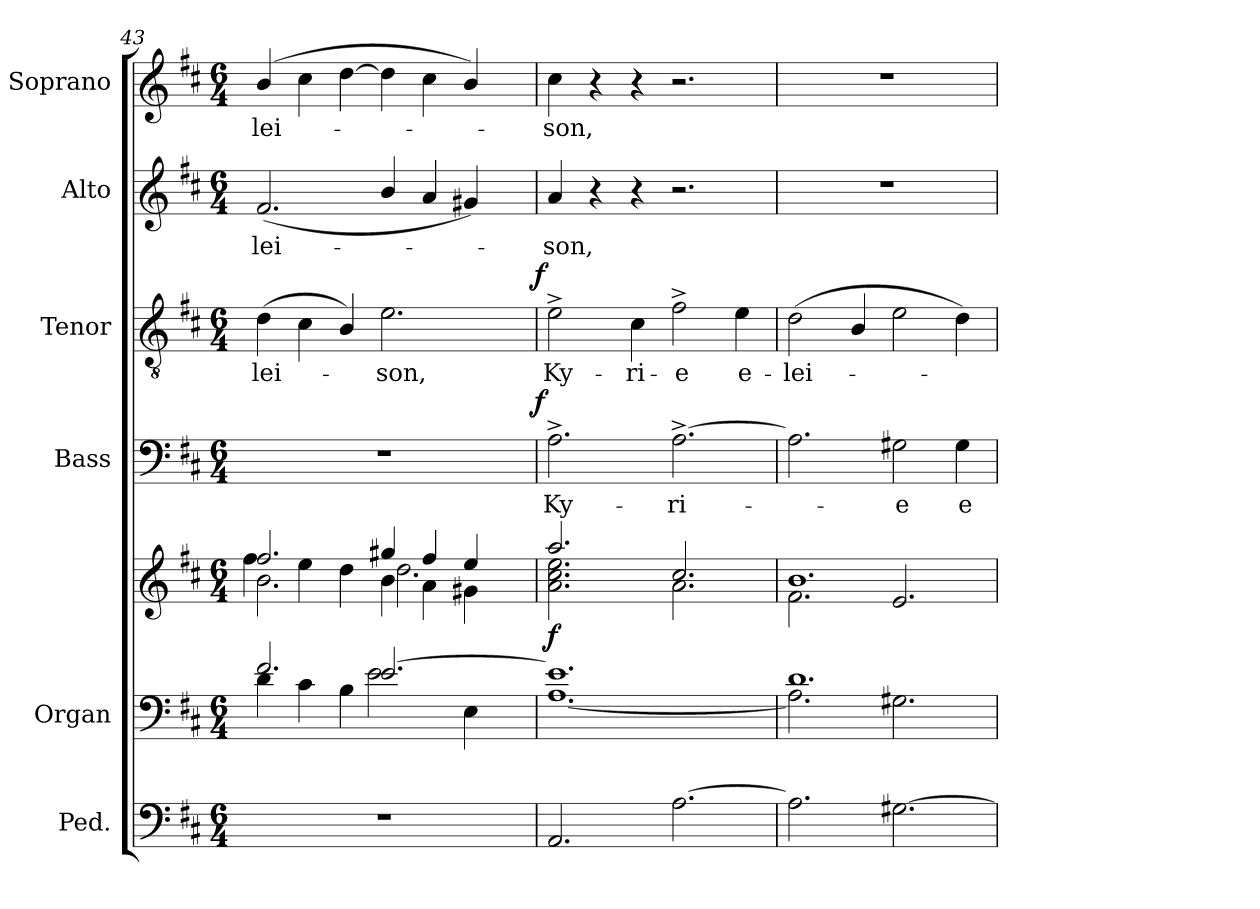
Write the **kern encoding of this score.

**kern	**kern	**kern	**dynam	**kern	**text	**dynam	**kern	**text	**dynam	**kern	**text	**kern	**text
*part6	*part5	*part5	*part5	*part4	*part4	*part4	*part3	*part3	*part3	*part2	*part2	*part1	*part1
*staff7	*staff6	*staff5	*staff5/6	*staff4	*staff4	*staff4	*staff3	*staff3	*staff3	*staff2	*staff2	*staff1	*staff1
*I"Ped.	*I"Organ	*	*	*I"Bass	*	*	*I"Tenor	*	*	*I"Alto	*	*I"Soprano	*
*	*I'Org.	*	*	*I'B.	*	*	*I'T.	*	*	*I'A.	*	*I'S.	*
*clefF4	*clefF4	*clefG2	*	*clefF4	*	*	*clefGv2	*	*	*clefG2	*	*clefG2	*
*	*	*	*	*	*	*	*ITrd7c12	*	*	*	*	*	*
*k[f#c#]	*k[f#c#]	*k[f#c#]	*	*k[f#c#]	*	*	*k[f#c#]	*	*	*k[f#c#]	*	*k[f#c#]	*
*D:	*D:	*D:	*	*D:	*	*	*D:	*	*	*D:	*	*D:	*
*M6/4	*M6/4	*M6/4	*	*M6/4	*	*	*M6/4	*	*	*M6/4	*	*M6/4	*
=43	=43	=43	=43	=43	=43	=43	=43	=43	=43	=43	=43	=43	=43
!LO:N:vis=1	!	!	!	!LO:N:vis=1	!	!	!	!	!	!	!	!	!
*	*^	*^	*	*	*	*	*	*	*	*	*	*	*
*	*	*	*	*^	*	*	*	*	*	*	*	*	*	*	*
!	!	!	!	!	!	!	!	!	!	!	!LO:LY:b:color=#000000	!	!	!	!	!
!	!	!	!	!	!	!	!	!	!	!	!	!	!	!LO:LY:b:color=#000000	!	!
!	!	!	!	!	!	!	!	!	!	!	!	!	!	!	!	!LO:LY:b:color=#000000
*	*	*	*	*	*	*	*^	*	*	*^	*	*	*	*	*	*
1.r	2.f#i/	4di\	2.ff#i/	4ff#i\	2.bi\	.	1.r	1ryy	.	.	(4Di\	1ryy	-lei-	.	(2.f#i/	-lei-	(4bi/	-lei-
.	.	4c#i\	.	4eei\	.	.	.	.	.	.	4C#i\	.	.	.	.	.	4cc#i\	.
.	.	4Bi\	.	4ddi\	.	.	.	.	.	.	4BBi/)	.	.	.	.	.	[4ddi\	.
!	!	!	!	!	!	!	!	!	!	!	!	!	!LO:LY:b:color=#000000	!	!	!	!	!
.	[2.ei/	2ei\	4gg#Xi/	4bi\	2.ddi\	.	.	.	.	.	2.Ei\	.	-son,	.	4bi/	.	4ddi\]	.
.	.	.	4ff#i/	4ai\	.	.	.	4ryy	.	.	.	4ryy	.	.	4ai/	.	4cc#i\	.
.	.	4Ei\	4eei/	4g#Xi\	.	.	.	8ryy	.	.	.	8ryy	.	.	4g#Xi/)	.	4bi/)	.
.	.	.	.	.	.	.	.	16ryy	.	.	.	16ryy	.	.	.	.	.	.
.	.	.	.	.	.	.	.	32ryy	.	.	.	32ryy	.	.	.	.	.	.
.	.	.	.	.	.	.	.	64ryy	.	.	.	64ryy	.	.	.	.	.	.
.	.	.	.	.	.	.	.	128...ryy	.	.	.	128...ryy	.	.	.	.	.	.
.	.	.	.	.	.	.	.	1024ryy	.	f	.	1024ryy	.	f	.	.	.	.
*	*	*	*	*v	*v	*	*	*	*	*	*v	*v	*	*	*	*	*	*
*	*	*	*	*	*	*v	*v	*	*	*	*	*	*	*	*	*
=44	=44	=44	=44	=44	=44	=44	=44	=44	=44	=44	=44	=44	=44	=44	=44
*	*	*	*	*^	*	*^	*	*	*^	*	*	*	*	*	*
!	!	!	!	!	!	!	!	!	!LO:LY:b:color=#000000	!	!	!	!	!	!	!	!	!
*	*	*	*	*v	*v	*	*	*	*	*	*v	*v	*	*	*	*	*	*
*	*	*	*	*	*	*v	*v	*	*	*	*	*	*	*	*	*
*	*	*	*	*^	*	*^	*	*	*^	*	*	*	*	*	*
!	!	!	!	!	!	!	!	!	!	!	!	!	!LO:LY:b:color=#000000	!	!	!	!	!
*	*	*	*	*v	*v	*	*	*	*	*	*v	*v	*	*	*	*	*	*
*	*	*	*	*	*	*v	*v	*	*	*	*	*	*	*	*	*
*	*	*	*	*^	*	*^	*	*	*^	*	*	*	*	*	*
!	!	!	!	!	!	!	!	!	!	!	!	!	!	!	!	!LO:LY:b:color=#000000	!	!
*	*	*	*	*v	*v	*	*	*	*	*	*v	*v	*	*	*	*	*	*
*	*	*	*	*	*	*v	*v	*	*	*	*	*	*	*	*	*
*	*	*	*	*^	*	*^	*	*	*^	*	*	*	*	*	*
!	!	!	!	!	!	!	!	!	!	!	!	!	!	!	!	!	!	!LO:LY:b:color=#000000
*	*	*	*	*v	*v	*	*	*	*	*	*v	*v	*	*	*	*	*	*
*	*	*	*	*	*	*v	*v	*	*	*	*	*	*	*	*	*
2.AAi/	1.ei]	[1.Ai	2.aai/	2.ai\ 2.cc#i 2.eei	f	2.A^i\	Ky-	.	2E^i\	Ky-	.	4ai/	-son,	4cc#i\	-son,
.	.	.	.	.	.	.	.	.	.	.	.	4r	.	4r	.
!	!	!	!	!	!	!	!	!	!	!LO:LY:b:color=#000000	!	!	!	!	!
.	.	.	.	.	.	.	.	.	4C#i\	-ri-	.	4r	.	4r	.
!	!	!	!	!	!	!	!LO:LY:b:color=#000000	!	!	!	!	!	!	!	!
!	!	!	!	!	!	!	!	!	!	!LO:LY:b:color=#000000	!	!	!	!	!
[2.Ai\	.	.	2.cc#i/	2.ai\	.	[2.A^i\	-ri-	.	2F#^i\	-e	.	2.r	.	2.r	.
!	!	!	!	!	!	!	!	!	!	!LO:LY:b:color=#000000	!	!	!	!	!
.	.	.	.	.	.	.	.	.	4Ei\	e-	.	.	.	.	.
=45	=45	=45	=45	=45	=45	=45	=45	=45	=45	=45	=45	=45	=45	=45	=45
!	!	!	!	!	!	!	!	!	!	!LO:LY:b:color=#000000	!	!LO:N:vis=1	!	!LO:N:vis=1	!
2.Ai\]	1.di	2.Ai\]	1.bi	2.f#i\	.	2.Ai\]	.	.	(2Di\	-lei-	.	1.r	.	1.r	.
.	.	.	.	.	.	.	.	.	4BBi/	.	.	.	.	.	.
!	!	!	!	!	!	!	!LO:LY:b:color=#000000	!	!	!	!	!	!	!	!
[2.G#Xi\	.	2.G#Xi\	.	2.ei/	.	2G#Xi\	-e	.	2Ei\	.	.	.	.	.	.
!	!	!	!	!	!	!	!LO:LY:b:color=#000000	!	!	!	!	!	!	!	!
.	.	.	.	.	.	4G#i\	e-	.	4Di\)	.	.	.	.	.	.
*	*v	*v	*	*	*	*	*	*	*	*	*	*	*	*	*
*	*	*v	*v	*	*	*	*	*	*	*	*	*	*	*
=	=	=	=	=	=	=	=	=	=	=	=	=	=
*-	*-	*-	*-	*-	*-	*-	*-	*-	*-	*-	*-	*-	*-
